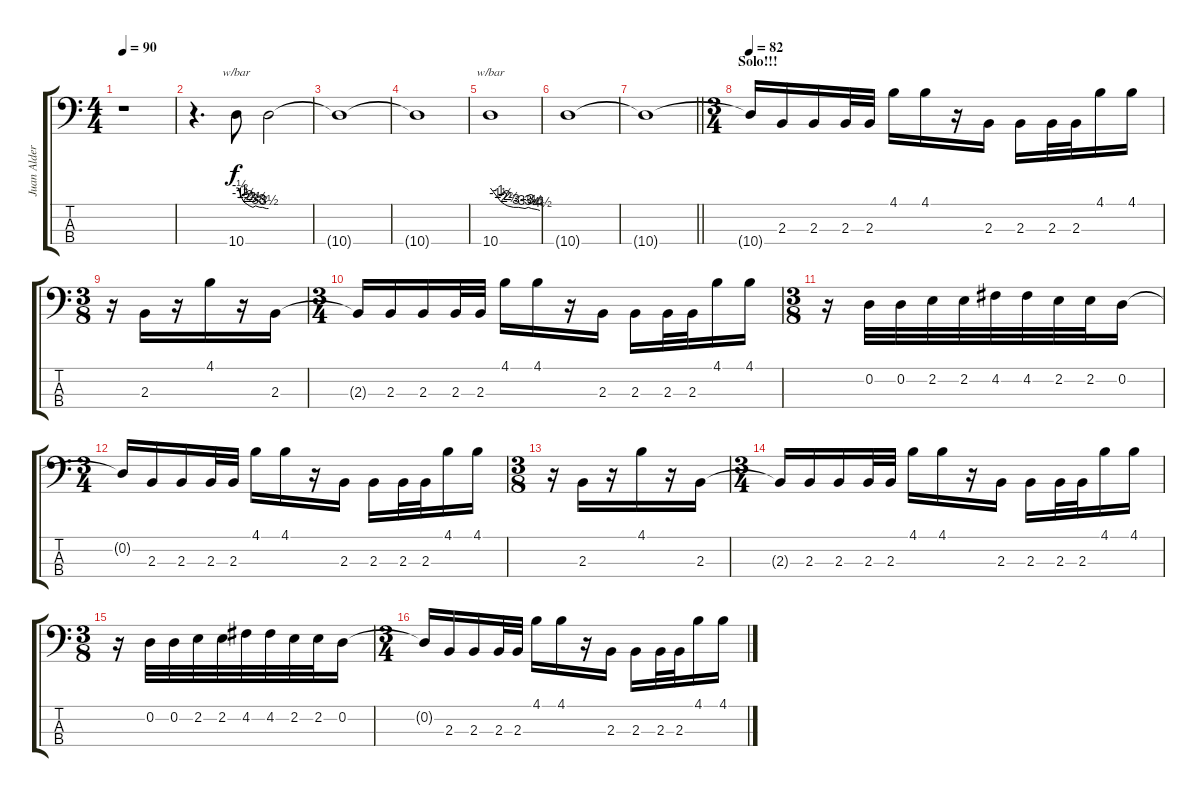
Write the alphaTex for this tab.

\track ("Juan Alderete De La Peña" "Juan Alder") {instrument electricbassfinger}
\staff {score tabs}
\tuning (G2 D2 A1 E1) {hide}
\ts (4 4)
\tempo 90
\clef f4
\ks c
r.1{dy f} |
r.4{d} 10.4.8{tbe (custom default 0 0 4 0 7 -2 11 -4 14 -6 20 -8 25 -10 31 -12 36 -10 44 -12 49 -12 56 -14 60 -14)} 10.4{t}.2 |
10.4{t}.1 |
10.4{t}.1 |
10.4.1{tbe (custom default 0 0 10 -4 13 -6 17 -8 21 -10 28 -12 34 -12 42 -14 46 -12 50 -14 57 -16 60 -18)} |
10.4{t}.1 |
\barLineRight lightlight
10.4{t}.1 |
\ts (3 4)
\section ("" "Solo!!!")
\tempo 82
10.4{t}.16 2.3.16 2.3.16 2.3.32 2.3.32 4.1.16 4.1.16 r.16 2.3.16 2.3.16 2.3.32 2.3.32 4.1.16 4.1.16 |
\ts (3 8)
r.16 2.3.16 r.16 4.1.16 r.16 2.3.16 |
\ts (3 4)
2.3{t}.16 2.3.16 2.3.16 2.3.32 2.3.32 4.1.16 4.1.16 r.16 2.3.16 2.3.16 2.3.32 2.3.32 4.1.16 4.1.16 |
\ts (3 8)
r.16 0.2.32 0.2.32 2.2.32 2.2.32 4.2.32 4.2.32 2.2.32 2.2.32 0.2.16 |
\ts (3 4)
0.2{t}.16 2.3.16 2.3.16 2.3.32 2.3.32 4.1.16 4.1.16 r.16 2.3.16 2.3.16 2.3.32 2.3.32 4.1.16 4.1.16 |
\ts (3 8)
r.16 2.3.16 r.16 4.1.16 r.16 2.3.16 |
\ts (3 4)
2.3{t}.16 2.3.16 2.3.16 2.3.32 2.3.32 4.1.16 4.1.16 r.16 2.3.16 2.3.16 2.3.32 2.3.32 4.1.16 4.1.16 |
\ts (3 8)
r.16 0.2.32 0.2.32 2.2.32 2.2.32 4.2.32 4.2.32 2.2.32 2.2.32 0.2.16 |
\ts (3 4)
0.2{t}.16 2.3.16 2.3.16 2.3.32 2.3.32 4.1.16 4.1.16 r.16 2.3.16 2.3.16 2.3.32 2.3.32 4.1.16 4.1.16
